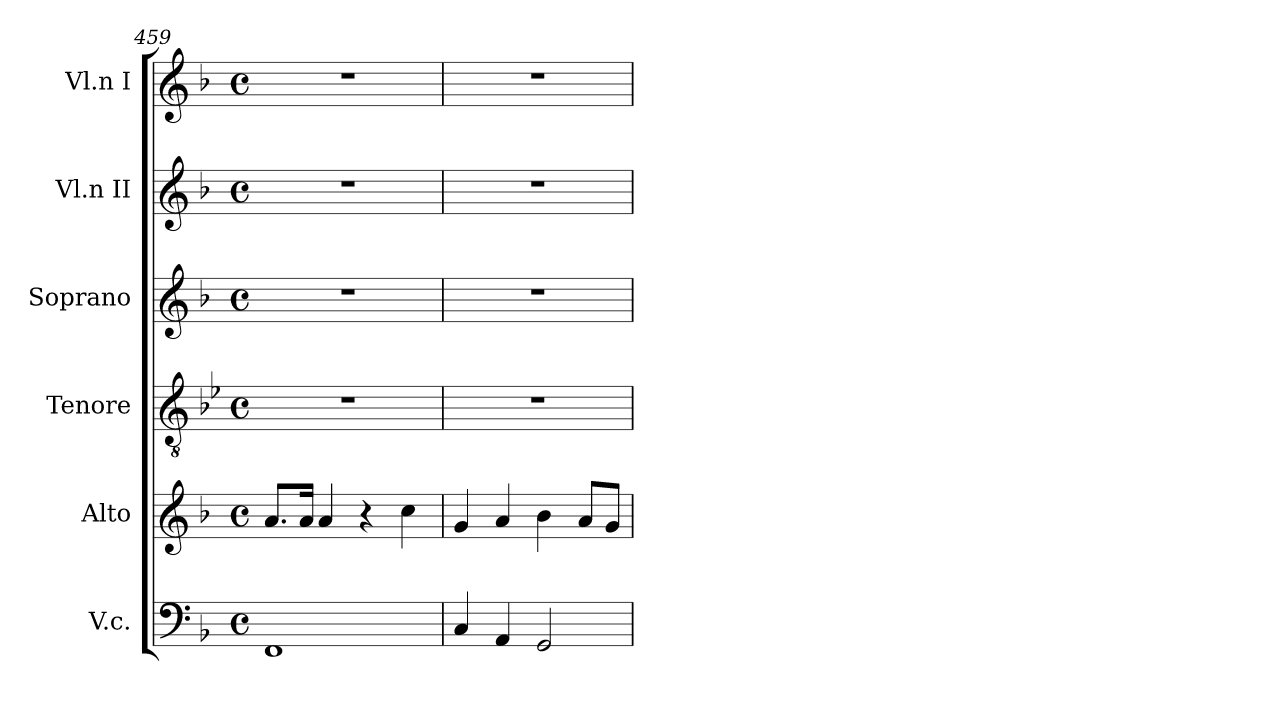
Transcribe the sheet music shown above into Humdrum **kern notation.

**kern	**kern	**kern	**kern	**kern	**kern
*part6	*part5	*part4	*part3	*part2	*part1
*staff6	*staff5	*staff4	*staff3	*staff2	*staff1
*I"V.c.	*I"Alto	*I"Tenore	*I"Soprano	*I"Vl.n II	*I"Vl.n I
*I'V.c.	*I'Alto	*I'Tenore	*I'Soprano	*I'Vl.n II	*I'Vl.n I
*clefF4	*clefG2	*clefGv2	*clefG2	*clefG2	*clefG2
*k[b-]	*k[b-]	*k[b-e-]	*k[b-]	*k[b-]	*k[b-]
*F:	*F:	*B-:	*F:	*F:	*F:
*M4/4	*M4/4	*M4/4	*M4/4	*M4/4	*M4/4
*met(c)	*met(c)	*met(c)	*met(c)	*met(c)	*met(c)
=459	=459	=459	=459	=459	=459
1FF	8.a/L	1r	1r	1r	1r
.	16a/Jk	.	.	.	.
.	4a/	.	.	.	.
.	4r	.	.	.	.
.	4cc\	.	.	.	.
=460	=460	=460	=460	=460	=460
4C/	4g/	1r	1r	1r	1r
4AA/	4a/	.	.	.	.
2GG/	4b-\	.	.	.	.
.	8a/L	.	.	.	.
.	8g/J	.	.	.	.
=	=	=	=	=	=
*-	*-	*-	*-	*-	*-
